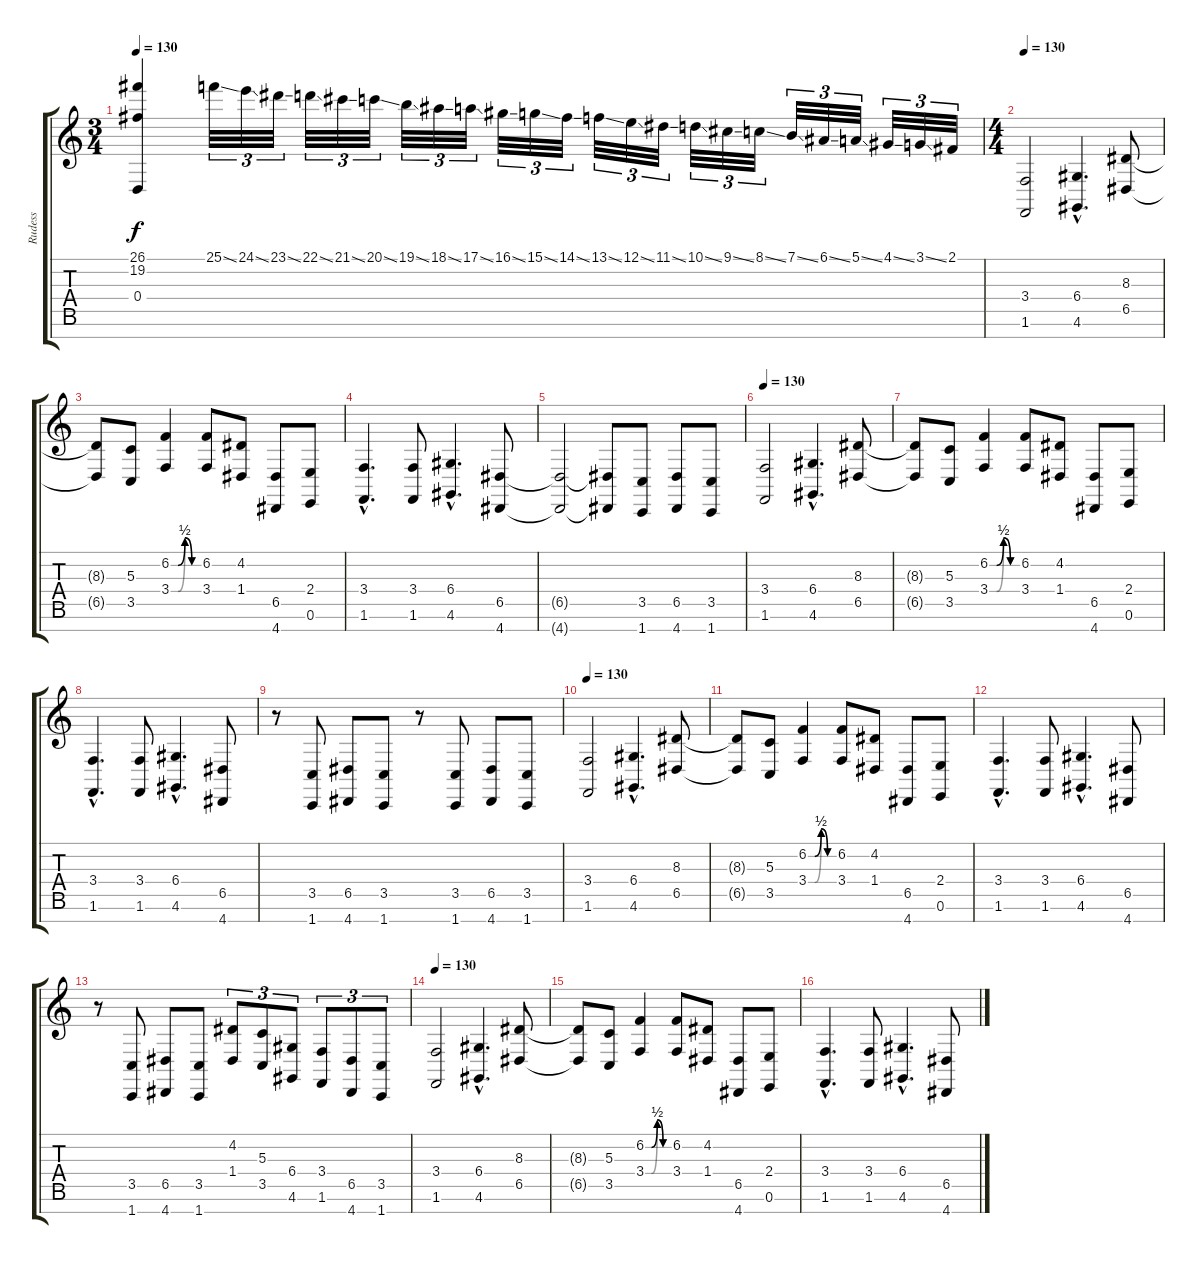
\track ("Rudess" "Rudess") {instrument synthstrings2}
\staff {score tabs}
\tuning (E4 B3 G3 D3 A2 E2 B1) {hide}
\ts (3 4)
\tempo 130
\clef g2
\ks c
(26.1{t} 19.2{t} 0.4).4{dy f} 25.1{ss}.32{tu (3 2)} 24.1{ss}.32{tu (3 2)} 23.1{ss}.32{tu (3 2)} 22.1{ss}.32{tu (3 2)} 21.1{ss}.32{tu (3 2)} 20.1{ss}.32{tu (3 2)} 19.1{ss}.32{tu (3 2)} 18.1{ss}.32{tu (3 2)} 17.1{ss}.32{tu (3 2)} 16.1{ss}.32{tu (3 2)} 15.1{ss}.32{tu (3 2)} 14.1{ss}.32{tu (3 2)} 13.1{ss}.32{tu (3 2)} 12.1{ss}.32{tu (3 2)} 11.1{ss}.32{tu (3 2)} 10.1{ss}.32{tu (3 2)} 9.1{ss}.32{tu (3 2)} 8.1{ss}.32{tu (3 2)} 7.1{ss}.32{tu (3 2)} 6.1{ss}.32{tu (3 2)} 5.1{ss}.32{tu (3 2)} 4.1{ss}.32{tu (3 2)} 3.1{ss}.32{tu (3 2)} 2.1.32{tu (3 2)} |
\ts (4 4)
\tempo 130
(3.4 1.6).2{volume 13 instrument distortionguitar} (6.4{hac} 4.6{hac}).4{d} (8.3 6.5).8 |
(8.3{t} 6.5{t}).8 (5.3 3.5).8 (6.2{be (custom 0 0 15 0 30 2 45 0 60 0)} 3.4{be (custom 0 0 15 0 30 2 45 0 60 0)}).4 (6.2 3.4).8 (4.2 1.4).8 (6.5 4.7).8 (2.4 0.6).8 |
(3.4{hac} 1.6{hac}).4{d} (3.4 1.6).8 (6.4{hac} 4.6{hac}).4{d} (6.5 4.7).8 |
(6.5{t} 4.7{t}).2 (6.5{t} 4.7{t}).8 (3.5 1.7).8 (6.5 4.7).8 (3.5 1.7).8 |
\tempo 130
(3.4 1.6).2 (6.4{hac} 4.6{hac}).4{d} (8.3 6.5).8 |
(8.3{t} 6.5{t}).8 (5.3 3.5).8 (6.2{be (custom 0 0 15 0 30 2 45 0 60 0)} 3.4{be (custom 0 0 15 0 30 2 45 0 60 0)}).4 (6.2 3.4).8 (4.2 1.4).8 (6.5 4.7).8 (2.4 0.6).8 |
(3.4{hac} 1.6{hac}).4{d} (3.4 1.6).8 (6.4{hac} 4.6{hac}).4{d} (6.5 4.7).8 |
r.8 (3.5 1.7).8 (6.5 4.7).8 (3.5 1.7).8 r.8 (3.5 1.7).8 (6.5 4.7).8 (3.5 1.7).8 |
\tempo 130
(3.4 1.6).2 (6.4{hac} 4.6{hac}).4{d} (8.3 6.5).8 |
(8.3{t} 6.5{t}).8 (5.3 3.5).8 (6.2{be (custom 0 0 15 0 30 2 45 0 60 0)} 3.4{be (custom 0 0 15 0 30 2 45 0 60 0)}).4 (6.2 3.4).8 (4.2 1.4).8 (6.5 4.7).8 (2.4 0.6).8 |
(3.4{hac} 1.6{hac}).4{d} (3.4 1.6).8 (6.4{hac} 4.6{hac}).4{d} (6.5 4.7).8 |
r.8 (3.5 1.7).8 (6.5 4.7).8 (3.5 1.7).8 (4.2 1.4).8{tu (3 2)} (5.3 3.5).8{tu (3 2)} (6.4 4.6).8{tu (3 2)} (3.4 1.6).8{tu (3 2)} (6.5 4.7).8{tu (3 2)} (3.5 1.7).8{tu (3 2)} |
\tempo 130
(3.4 1.6).2 (6.4{hac} 4.6{hac}).4{d} (8.3 6.5).8 |
(8.3{t} 6.5{t}).8 (5.3 3.5).8 (6.2{be (custom 0 0 15 0 30 2 45 0 60 0)} 3.4{be (custom 0 0 15 0 30 2 45 0 60 0)}).4 (6.2 3.4).8 (4.2 1.4).8 (6.5 4.7).8 (2.4 0.6).8 |
(3.4{hac} 1.6{hac}).4{d} (3.4 1.6).8 (6.4{hac} 4.6{hac}).4{d} (6.5 4.7).8
